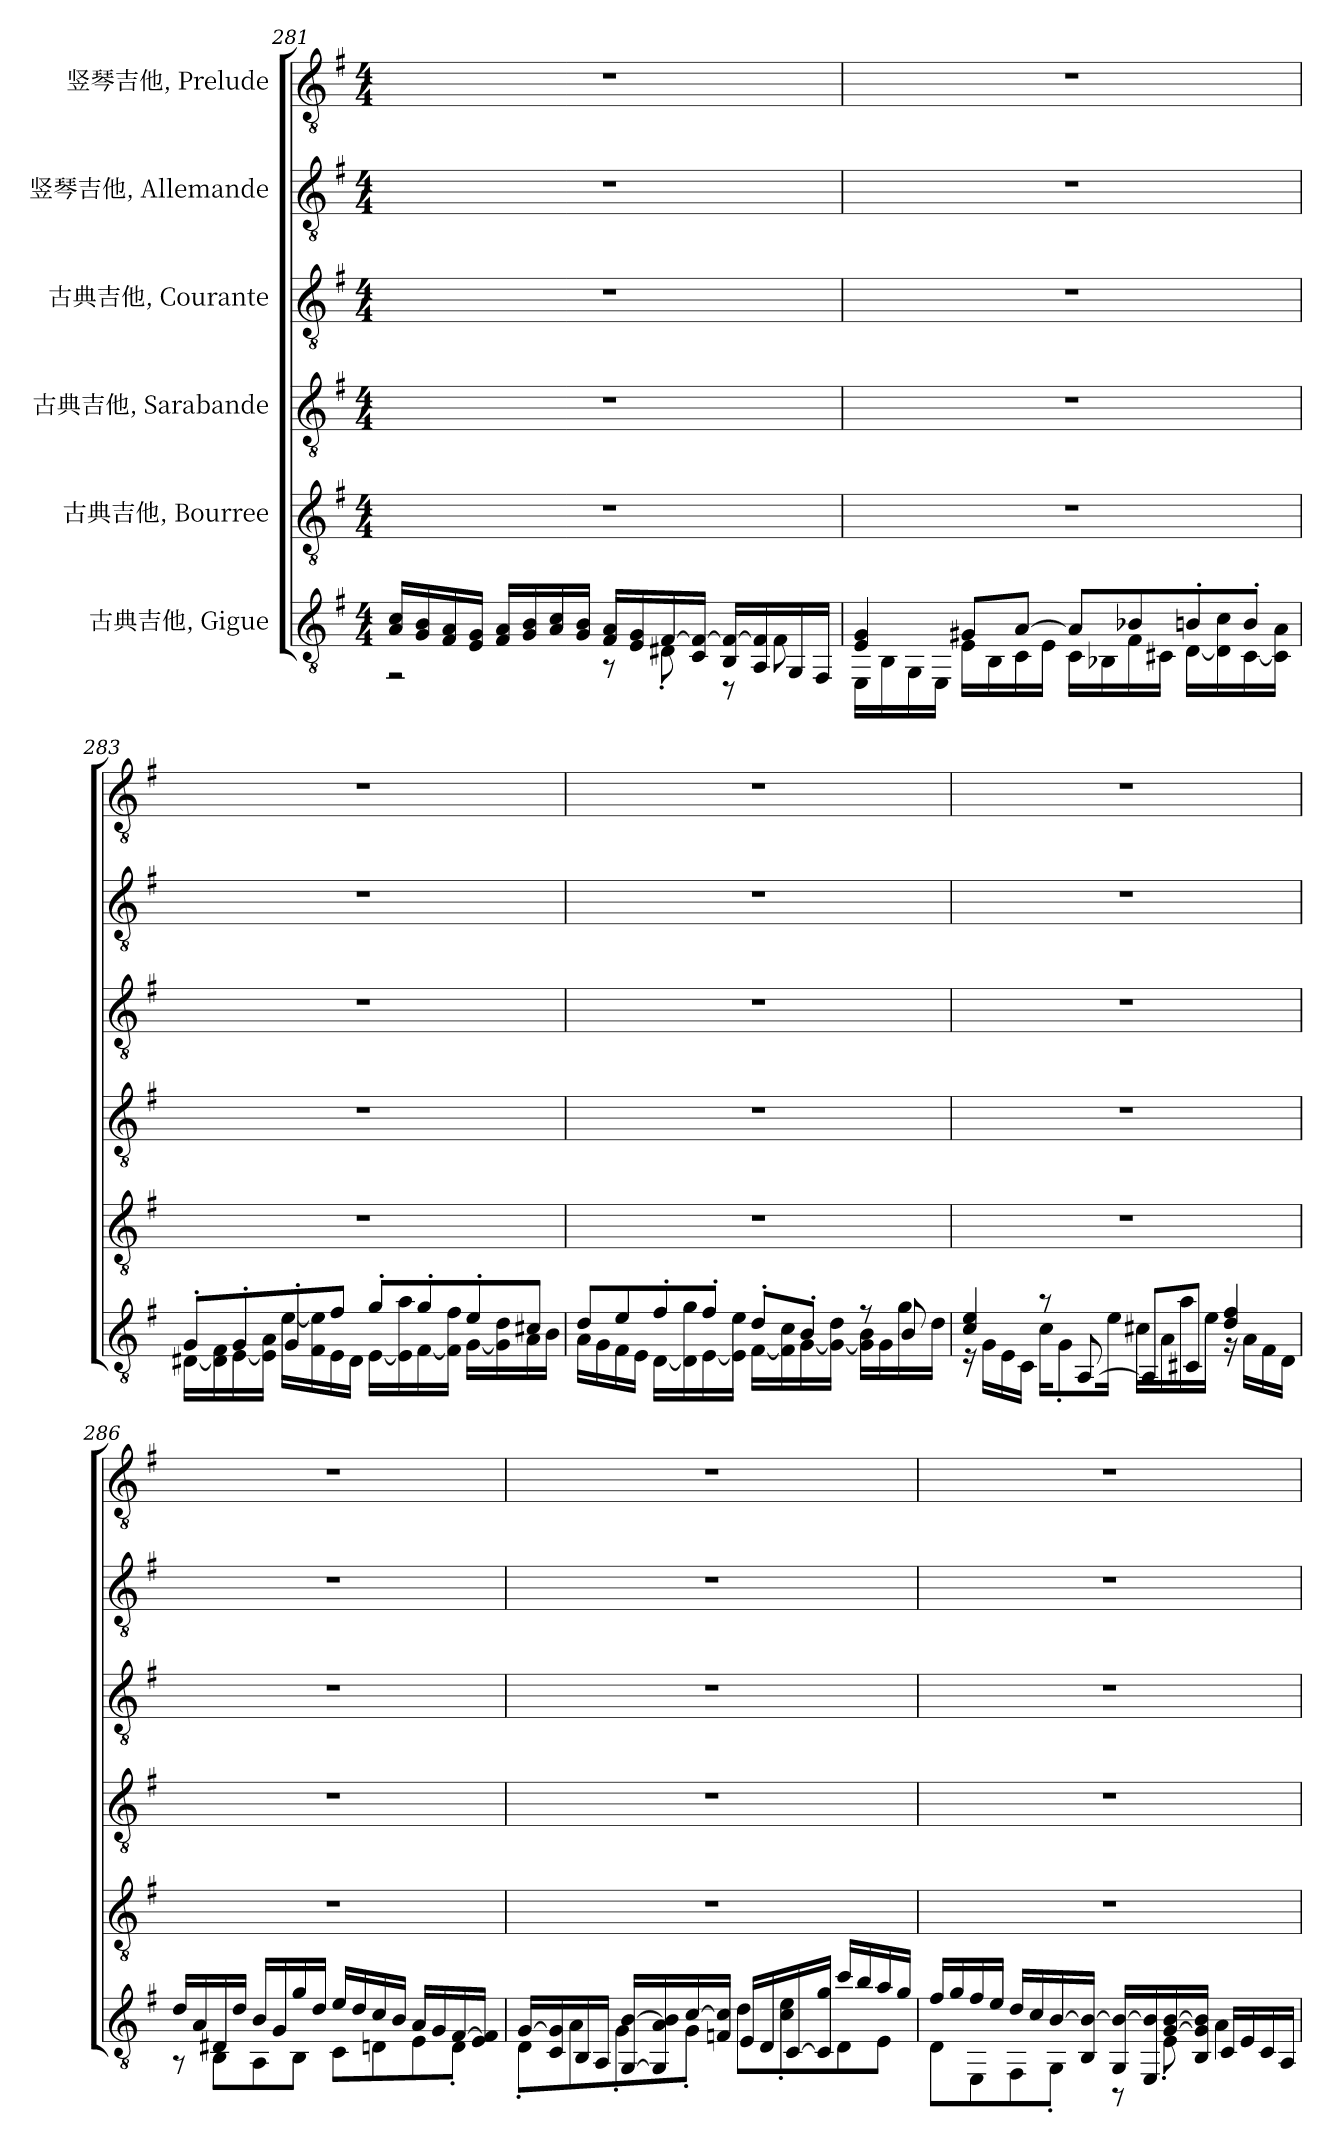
**kern	**kern	**kern	**kern	**kern	**kern
*part6	*part5	*part4	*part3	*part2	*part1
*staff6	*staff5	*staff4	*staff3	*staff2	*staff1
*I"古典吉他, Gigue	*I"古典吉他, Bourree	*I"古典吉他, Sarabande	*I"古典吉他, Courante	*I"竖琴吉他, Allemande	*I"竖琴吉他, Prelude
*clefGv2	*clefGv2	*clefGv2	*clefGv2	*clefGv2	*clefGv2
*k[f#]	*k[f#]	*k[f#]	*k[f#]	*k[f#]	*k[f#]
*M4/4	*M4/4	*M4/4	*M4/4	*M4/4	*M4/4
=281	=281	=281	=281	=281	=281
*^	*	*	*	*	*
16A/ 16c/LL	2r	1r	1r	1r	1r	1r
16G/ 16B/	.	.	.	.	.	.
16F#/ 16A/	.	.	.	.	.	.
16E/ 16G/JJ	.	.	.	.	.	.
16F#/ 16A/LL	.	.	.	.	.	.
16G/ 16B/	.	.	.	.	.	.
16A/ 16c/	.	.	.	.	.	.
16G/ 16B/JJ	.	.	.	.	.	.
16F#/ 16A/LL	8r	.	.	.	.	.
16E/ 16G/	.	.	.	.	.	.
[16F#/	8D#X'\	.	.	.	.	.
16C/ 16F#/_JJ	.	.	.	.	.	.
16BB/ 16F#/_LL	8r	.	.	.	.	.
16AA/ 16F#/]	.	.	.	.	.	.
16GG/	8F#\	.	.	.	.	.
16FF#/JJ	.	.	.	.	.	.
!!LO:PB:g=z
=282	=282	=282	=282	=282	=282	=282
4E/ 4G/	16EE\LL	1r	1r	1r	1r	1r
.	16BB\	.	.	.	.	.
.	16GG\	.	.	.	.	.
.	16EE\JJ	.	.	.	.	.
8G#X/L	16E\LL	.	.	.	.	.
.	16BB\	.	.	.	.	.
[8A/J	16C\	.	.	.	.	.
.	16E\JJ	.	.	.	.	.
8A/L]	16C\LL	.	.	.	.	.
.	16BB-X\	.	.	.	.	.
8B-X/	16F#\	.	.	.	.	.
.	16C#X\JJ	.	.	.	.	.
8Bn'/	[16D\LL	.	.	.	.	.
.	16D\] 16c\	.	.	.	.	.
8B'/J	[16C#\	.	.	.	.	.
.	16C#\] 16A\JJ	.	.	.	.	.
!!LO:LB:g=z
=283	=283	=283	=283	=283	=283	=283
8G'/L	[16D#X\LL	1r	1r	1r	1r	1r
.	16D#\] 16F#\	.	.	.	.	.
8G'/	[16E\	.	.	.	.	.
.	16E\] 16A\JJ	.	.	.	.	.
8G'/	[16e\LL	.	.	.	.	.
.	16F#\ 16e\]	.	.	.	.	.
8f#/J	16E\	.	.	.	.	.
.	16D#\JJ	.	.	.	.	.
8g'/L	[16E\LL	.	.	.	.	.
.	16E\] 16a\	.	.	.	.	.
8g'/	[16F#\	.	.	.	.	.
.	16F#\] 16f#\JJ	.	.	.	.	.
8e'/	[16G\LL	.	.	.	.	.
.	16G\] 16d\	.	.	.	.	.
8c#X/J	16A\	.	.	.	.	.
.	16B\JJ	.	.	.	.	.
=284	=284	=284	=284	=284	=284	=284
8d/L	16A\LL	1r	1r	1r	1r	1r
.	16G\	.	.	.	.	.
8e/	16F#\	.	.	.	.	.
.	16E\JJ	.	.	.	.	.
8f#'/	[16D\LL	.	.	.	.	.
.	16D\] 16g\	.	.	.	.	.
8f#'/J	[16E\	.	.	.	.	.
.	16E\] 16e\JJ	.	.	.	.	.
8d'/L	[16F#\LL	.	.	.	.	.
.	16F#\] 16c\	.	.	.	.	.
8B'/J	[16G\	.	.	.	.	.
.	16G\_ 16d\JJ	.	.	.	.	.
8r	16G\] 16B\LL	.	.	.	.	.
.	16G\	.	.	.	.	.
8B/	16g\	.	.	.	.	.
.	16d\JJ	.	.	.	.	.
!!LO:PB:g=z
=285	=285	=285	=285	=285	=285	=285
4c/ 4e/	16r	1r	1r	1r	1r	1r
.	16G\LL	.	.	.	.	.
.	16E\	.	.	.	.	.
.	16C\JJ	.	.	.	.	.
8r	16c\KL	.	.	.	.	.
.	8G'\	.	.	.	.	.
[8AA/	.	.	.	.	.	.
.	16e\Jk	.	.	.	.	.
8AA/L]	16c#X\LL	.	.	.	.	.
.	16A\	.	.	.	.	.
8C#X/J	16a\	.	.	.	.	.
.	16e\JJ	.	.	.	.	.
4d/ 4f#/	16r	.	.	.	.	.
.	16A\LL	.	.	.	.	.
.	16F#\	.	.	.	.	.
.	16D\JJ	.	.	.	.	.
=286	=286	=286	=286	=286	=286	=286
16d/LL	8r	1r	1r	1r	1r	1r
16A/	.	.	.	.	.	.
16D#X/	8BB\L	.	.	.	.	.
16d/JJ	.	.	.	.	.	.
16B/LL	8AA\	.	.	.	.	.
16G/	.	.	.	.	.	.
16g/	8BB\J	.	.	.	.	.
16d/JJ	.	.	.	.	.	.
16e/LL	8C\L	.	.	.	.	.
16d/	.	.	.	.	.	.
16c/	8Dn\	.	.	.	.	.
16B/JJ	.	.	.	.	.	.
16A/LL	8E\	.	.	.	.	.
16G/	.	.	.	.	.	.
[16F#/	8D'\J	.	.	.	.	.
16E/ 16F#/]JJ	.	.	.	.	.	.
!!LO:LB:g=z
=287	=287	=287	=287	=287	=287	=287
[16G/LL	8D'\L	1r	1r	1r	1r	1r
16C/ 16G/]	.	.	.	.	.	.
16BB/	8A\	.	.	.	.	.
16AA/JJ	.	.	.	.	.	.
[16GG/ [16B/LL	8G'\	.	.	.	.	.
16GG/] 16A/ 16B/]	.	.	.	.	.	.
[16c/	8G'\J	.	.	.	.	.
16Fn/ 16c/]JJ	.	.	.	.	.	.
16E/LL	8d\L	.	.	.	.	.
16D/	.	.	.	.	.	.
[16C/	8c\' 8e\'	.	.	.	.	.
16C/] 16g/JJ	.	.	.	.	.	.
16cc/LL	8D\	.	.	.	.	.
16b/	.	.	.	.	.	.
16a/	8E\J	.	.	.	.	.
16g/JJ	.	.	.	.	.	.
=288	=288	=288	=288	=288	=288	=288
16f#/LL	8D\L	1r	1r	1r	1r	1r
16g/	.	.	.	.	.	.
16f#/	8EE\	.	.	.	.	.
16e/JJ	.	.	.	.	.	.
16d/LL	8FF#\	.	.	.	.	.
16c/	.	.	.	.	.	.
[16B/	8GG'\J	.	.	.	.	.
16BB/ 16B/_JJ	.	.	.	.	.	.
16GG/ 16B/_LL	8r	.	.	.	.	.
16EE/ 16B/]	.	.	.	.	.	.
[16G/ [16B/	8E'\	.	.	.	.	.
16BB/ 16G/] 16B/]JJ	.	.	.	.	.	.
16C/LL	4A\	.	.	.	.	.
16E/	.	.	.	.	.	.
16C/	.	.	.	.	.	.
16AA/JJ	.	.	.	.	.	.
*v	*v	*	*	*	*	*
=	=	=	=	=	=
*-	*-	*-	*-	*-	*-
